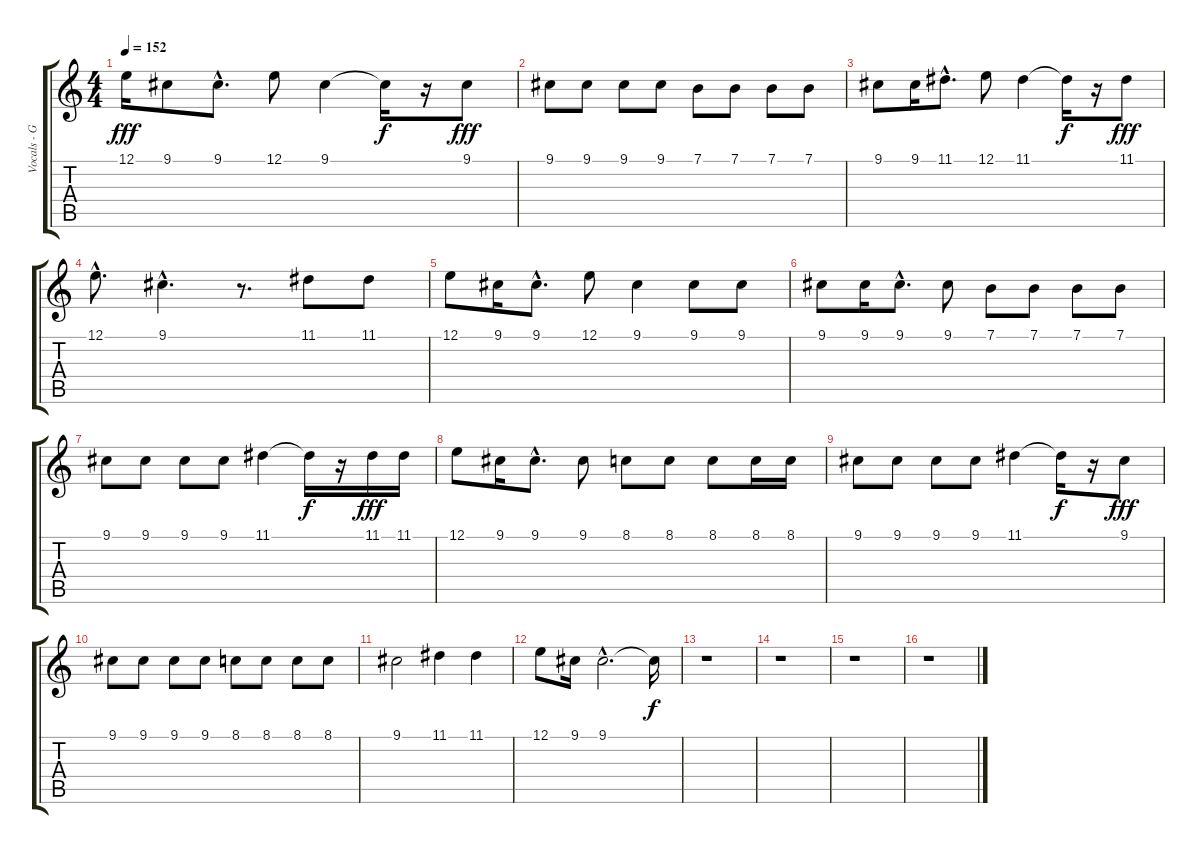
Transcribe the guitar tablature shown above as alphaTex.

\track ("Vocals - Greg Graffin" "Vocals - G") {instrument voiceoohs}
\staff {score tabs}
\tuning (E4 B3 G3 D3 A2 E2) {hide}
\ts (4 4)
\tempo 152
\clef g2
\ks c
12.1.16{dy fff} 9.1.8 9.1{hac}.8{d} 12.1.8 9.1.4 9.1{t}.16{dy f} r.16 9.1.8{dy fff} |
9.1.8 9.1.8 9.1.8 9.1.8 7.1.8 7.1.8 7.1.8 7.1.8 |
9.1.8 9.1.16 11.1{hac}.8{d} 12.1.8 11.1.4 11.1{t}.16{dy f} r.16 11.1.8{dy fff} |
12.1{hac}.8{d} 9.1{hac}.4{d} r.8{d} 11.1.8 11.1.8 |
12.1.8 9.1.16 9.1{hac}.8{d} 12.1.8 9.1.4 9.1.8 9.1.8 |
9.1.8 9.1.16 9.1{hac}.8{d} 9.1.8 7.1.8 7.1.8 7.1.8 7.1.8 |
9.1.8 9.1.8 9.1.8 9.1.8 11.1.4 11.1{t}.16{dy f} r.16 11.1.16{dy fff} 11.1.16 |
12.1.8 9.1.16 9.1{hac}.8{d} 9.1.8 8.1.8 8.1.8 8.1.8 8.1.16 8.1.16 |
9.1.8 9.1.8 9.1.8 9.1.8 11.1.4 11.1{t}.16{dy f} r.16 9.1.8{dy fff} |
9.1.8 9.1.8 9.1.8 9.1.8 8.1.8 8.1.8 8.1.8 8.1.8 |
9.1.2 11.1.4 11.1.4 |
12.1.8 9.1.16 9.1{hac}.2{d} 9.1{t}.16{dy f} |
r.1 |
r.1 |
r.1 |
r.1
